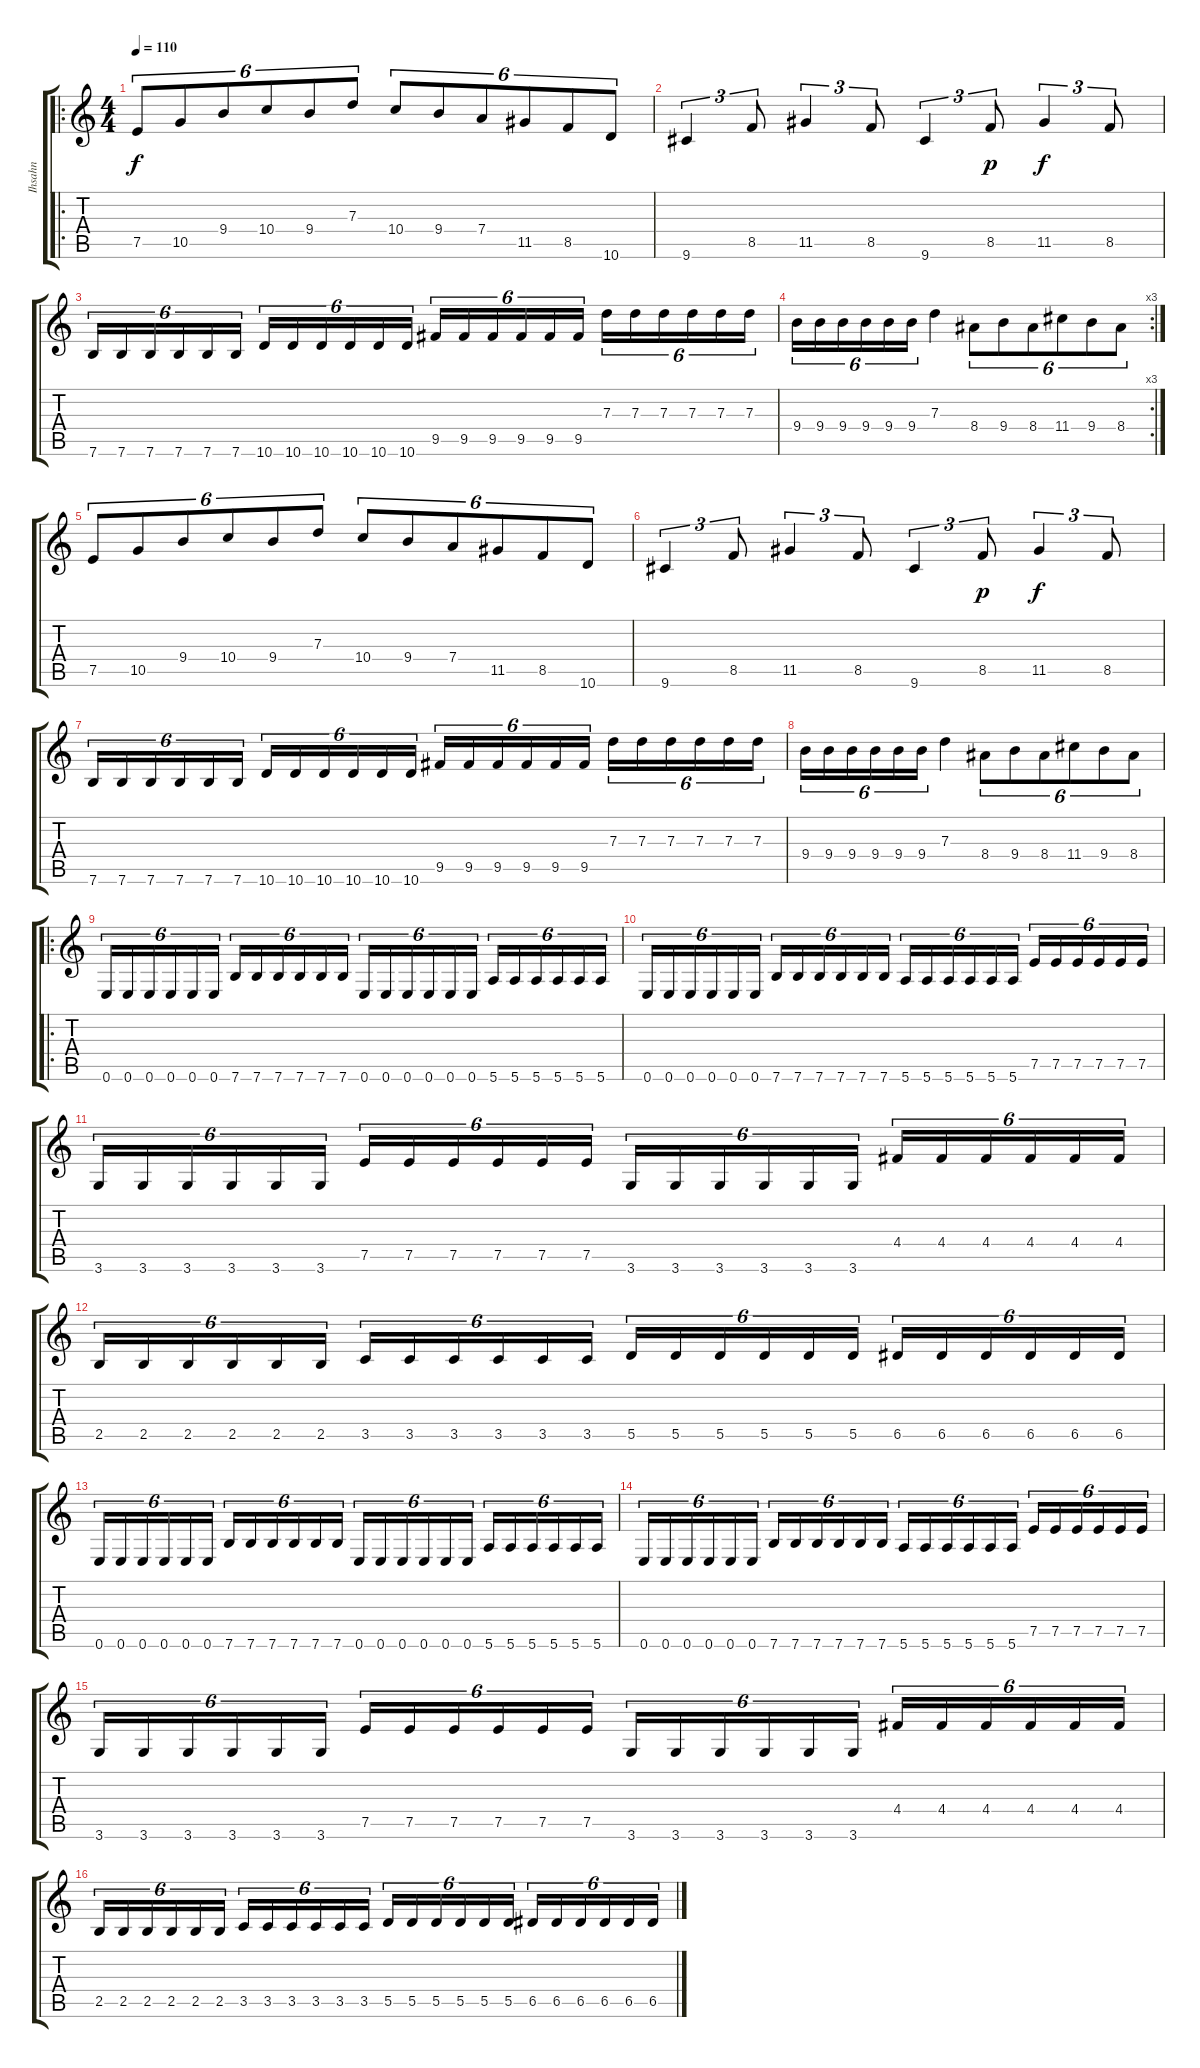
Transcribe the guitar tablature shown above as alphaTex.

\track ("Ihsahn" "Ihsahn") {instrument distortionguitar}
\staff {score tabs}
\tuning (E4 B3 G3 D3 A2 E2) {hide}
\ro
\ts (4 4)
\tempo 110
\clef g2
\ks c
7.5.8{tu (6 4) dy f instrument distortionguitar} 10.5.8{tu (6 4)} 9.4.8{tu (6 4)} 10.4.8{tu (6 4)} 9.4.8{tu (6 4)} 7.3.8{tu (6 4)} 10.4.8{tu (6 4)} 9.4.8{tu (6 4)} 7.4.8{tu (6 4)} 11.5.8{tu (6 4)} 8.5.8{tu (6 4)} 10.6.8{tu (6 4)} |
9.6.4{tu (3 2)} 8.5.8{tu (3 2)} 11.5.4{tu (3 2)} 8.5.8{tu (3 2)} 9.6.4{tu (3 2)} 8.5.8{tu (3 2) dy p} 11.5.4{tu (3 2) dy f} 8.5.8{tu (3 2)} |
7.6.16{tu (6 4)} 7.6.16{tu (6 4)} 7.6.16{tu (6 4)} 7.6.16{tu (6 4)} 7.6.16{tu (6 4)} 7.6.16{tu (6 4)} 10.6.16{tu (6 4)} 10.6.16{tu (6 4)} 10.6.16{tu (6 4)} 10.6.16{tu (6 4)} 10.6.16{tu (6 4)} 10.6.16{tu (6 4)} 9.5.16{tu (6 4)} 9.5.16{tu (6 4)} 9.5.16{tu (6 4)} 9.5.16{tu (6 4)} 9.5.16{tu (6 4)} 9.5.16{tu (6 4)} 7.3.16{tu (6 4)} 7.3.16{tu (6 4)} 7.3.16{tu (6 4)} 7.3.16{tu (6 4)} 7.3.16{tu (6 4)} 7.3.16{tu (6 4)} |
\rc 3
9.4.16{tu (6 4)} 9.4.16{tu (6 4)} 9.4.16{tu (6 4)} 9.4.16{tu (6 4)} 9.4.16{tu (6 4)} 9.4.16{tu (6 4)} 7.3.4 8.4.8{tu (6 4)} 9.4.8{tu (6 4)} 8.4.8{tu (6 4)} 11.4.8{tu (6 4)} 9.4.8{tu (6 4)} 8.4.8{tu (6 4)} |
7.5.8{tu (6 4)} 10.5.8{tu (6 4)} 9.4.8{tu (6 4)} 10.4.8{tu (6 4)} 9.4.8{tu (6 4)} 7.3.8{tu (6 4)} 10.4.8{tu (6 4)} 9.4.8{tu (6 4)} 7.4.8{tu (6 4)} 11.5.8{tu (6 4)} 8.5.8{tu (6 4)} 10.6.8{tu (6 4)} |
9.6.4{tu (3 2)} 8.5.8{tu (3 2)} 11.5.4{tu (3 2)} 8.5.8{tu (3 2)} 9.6.4{tu (3 2)} 8.5.8{tu (3 2) dy p} 11.5.4{tu (3 2) dy f} 8.5.8{tu (3 2)} |
7.6.16{tu (6 4)} 7.6.16{tu (6 4)} 7.6.16{tu (6 4)} 7.6.16{tu (6 4)} 7.6.16{tu (6 4)} 7.6.16{tu (6 4)} 10.6.16{tu (6 4)} 10.6.16{tu (6 4)} 10.6.16{tu (6 4)} 10.6.16{tu (6 4)} 10.6.16{tu (6 4)} 10.6.16{tu (6 4)} 9.5.16{tu (6 4)} 9.5.16{tu (6 4)} 9.5.16{tu (6 4)} 9.5.16{tu (6 4)} 9.5.16{tu (6 4)} 9.5.16{tu (6 4)} 7.3.16{tu (6 4)} 7.3.16{tu (6 4)} 7.3.16{tu (6 4)} 7.3.16{tu (6 4)} 7.3.16{tu (6 4)} 7.3.16{tu (6 4)} |
9.4.16{tu (6 4)} 9.4.16{tu (6 4)} 9.4.16{tu (6 4)} 9.4.16{tu (6 4)} 9.4.16{tu (6 4)} 9.4.16{tu (6 4)} 7.3.4 8.4.8{tu (6 4)} 9.4.8{tu (6 4)} 8.4.8{tu (6 4)} 11.4.8{tu (6 4)} 9.4.8{tu (6 4)} 8.4.8{tu (6 4)} |
\ro
0.6.16{tu (6 4)} 0.6.16{tu (6 4)} 0.6.16{tu (6 4)} 0.6.16{tu (6 4)} 0.6.16{tu (6 4)} 0.6.16{tu (6 4)} 7.6.16{tu (6 4)} 7.6.16{tu (6 4)} 7.6.16{tu (6 4)} 7.6.16{tu (6 4)} 7.6.16{tu (6 4)} 7.6.16{tu (6 4)} 0.6.16{tu (6 4)} 0.6.16{tu (6 4)} 0.6.16{tu (6 4)} 0.6.16{tu (6 4)} 0.6.16{tu (6 4)} 0.6.16{tu (6 4)} 5.6.16{tu (6 4)} 5.6.16{tu (6 4)} 5.6.16{tu (6 4)} 5.6.16{tu (6 4)} 5.6.16{tu (6 4)} 5.6.16{tu (6 4)} |
0.6.16{tu (6 4)} 0.6.16{tu (6 4)} 0.6.16{tu (6 4)} 0.6.16{tu (6 4)} 0.6.16{tu (6 4)} 0.6.16{tu (6 4)} 7.6.16{tu (6 4)} 7.6.16{tu (6 4)} 7.6.16{tu (6 4)} 7.6.16{tu (6 4)} 7.6.16{tu (6 4)} 7.6.16{tu (6 4)} 5.6.16{tu (6 4)} 5.6.16{tu (6 4)} 5.6.16{tu (6 4)} 5.6.16{tu (6 4)} 5.6.16{tu (6 4)} 5.6.16{tu (6 4)} 7.5.16{tu (6 4)} 7.5.16{tu (6 4)} 7.5.16{tu (6 4)} 7.5.16{tu (6 4)} 7.5.16{tu (6 4)} 7.5.16{tu (6 4)} |
3.6.16{tu (6 4)} 3.6.16{tu (6 4)} 3.6.16{tu (6 4)} 3.6.16{tu (6 4)} 3.6.16{tu (6 4)} 3.6.16{tu (6 4)} 7.5.16{tu (6 4)} 7.5.16{tu (6 4)} 7.5.16{tu (6 4)} 7.5.16{tu (6 4)} 7.5.16{tu (6 4)} 7.5.16{tu (6 4)} 3.6.16{tu (6 4)} 3.6.16{tu (6 4)} 3.6.16{tu (6 4)} 3.6.16{tu (6 4)} 3.6.16{tu (6 4)} 3.6.16{tu (6 4)} 4.4.16{tu (6 4)} 4.4.16{tu (6 4)} 4.4.16{tu (6 4)} 4.4.16{tu (6 4)} 4.4.16{tu (6 4)} 4.4.16{tu (6 4)} |
2.5.16{tu (6 4)} 2.5.16{tu (6 4)} 2.5.16{tu (6 4)} 2.5.16{tu (6 4)} 2.5.16{tu (6 4)} 2.5.16{tu (6 4)} 3.5.16{tu (6 4)} 3.5.16{tu (6 4)} 3.5.16{tu (6 4)} 3.5.16{tu (6 4)} 3.5.16{tu (6 4)} 3.5.16{tu (6 4)} 5.5.16{tu (6 4)} 5.5.16{tu (6 4)} 5.5.16{tu (6 4)} 5.5.16{tu (6 4)} 5.5.16{tu (6 4)} 5.5.16{tu (6 4)} 6.5.16{tu (6 4)} 6.5.16{tu (6 4)} 6.5.16{tu (6 4)} 6.5.16{tu (6 4)} 6.5.16{tu (6 4)} 6.5.16{tu (6 4)} |
0.6.16{tu (6 4)} 0.6.16{tu (6 4)} 0.6.16{tu (6 4)} 0.6.16{tu (6 4)} 0.6.16{tu (6 4)} 0.6.16{tu (6 4)} 7.6.16{tu (6 4)} 7.6.16{tu (6 4)} 7.6.16{tu (6 4)} 7.6.16{tu (6 4)} 7.6.16{tu (6 4)} 7.6.16{tu (6 4)} 0.6.16{tu (6 4)} 0.6.16{tu (6 4)} 0.6.16{tu (6 4)} 0.6.16{tu (6 4)} 0.6.16{tu (6 4)} 0.6.16{tu (6 4)} 5.6.16{tu (6 4)} 5.6.16{tu (6 4)} 5.6.16{tu (6 4)} 5.6.16{tu (6 4)} 5.6.16{tu (6 4)} 5.6.16{tu (6 4)} |
0.6.16{tu (6 4)} 0.6.16{tu (6 4)} 0.6.16{tu (6 4)} 0.6.16{tu (6 4)} 0.6.16{tu (6 4)} 0.6.16{tu (6 4)} 7.6.16{tu (6 4)} 7.6.16{tu (6 4)} 7.6.16{tu (6 4)} 7.6.16{tu (6 4)} 7.6.16{tu (6 4)} 7.6.16{tu (6 4)} 5.6.16{tu (6 4)} 5.6.16{tu (6 4)} 5.6.16{tu (6 4)} 5.6.16{tu (6 4)} 5.6.16{tu (6 4)} 5.6.16{tu (6 4)} 7.5.16{tu (6 4)} 7.5.16{tu (6 4)} 7.5.16{tu (6 4)} 7.5.16{tu (6 4)} 7.5.16{tu (6 4)} 7.5.16{tu (6 4)} |
3.6.16{tu (6 4)} 3.6.16{tu (6 4)} 3.6.16{tu (6 4)} 3.6.16{tu (6 4)} 3.6.16{tu (6 4)} 3.6.16{tu (6 4)} 7.5.16{tu (6 4)} 7.5.16{tu (6 4)} 7.5.16{tu (6 4)} 7.5.16{tu (6 4)} 7.5.16{tu (6 4)} 7.5.16{tu (6 4)} 3.6.16{tu (6 4)} 3.6.16{tu (6 4)} 3.6.16{tu (6 4)} 3.6.16{tu (6 4)} 3.6.16{tu (6 4)} 3.6.16{tu (6 4)} 4.4.16{tu (6 4)} 4.4.16{tu (6 4)} 4.4.16{tu (6 4)} 4.4.16{tu (6 4)} 4.4.16{tu (6 4)} 4.4.16{tu (6 4)} |
2.5.16{tu (6 4)} 2.5.16{tu (6 4)} 2.5.16{tu (6 4)} 2.5.16{tu (6 4)} 2.5.16{tu (6 4)} 2.5.16{tu (6 4)} 3.5.16{tu (6 4)} 3.5.16{tu (6 4)} 3.5.16{tu (6 4)} 3.5.16{tu (6 4)} 3.5.16{tu (6 4)} 3.5.16{tu (6 4)} 5.5.16{tu (6 4)} 5.5.16{tu (6 4)} 5.5.16{tu (6 4)} 5.5.16{tu (6 4)} 5.5.16{tu (6 4)} 5.5.16{tu (6 4)} 6.5.16{tu (6 4)} 6.5.16{tu (6 4)} 6.5.16{tu (6 4)} 6.5.16{tu (6 4)} 6.5.16{tu (6 4)} 6.5.16{tu (6 4)}
